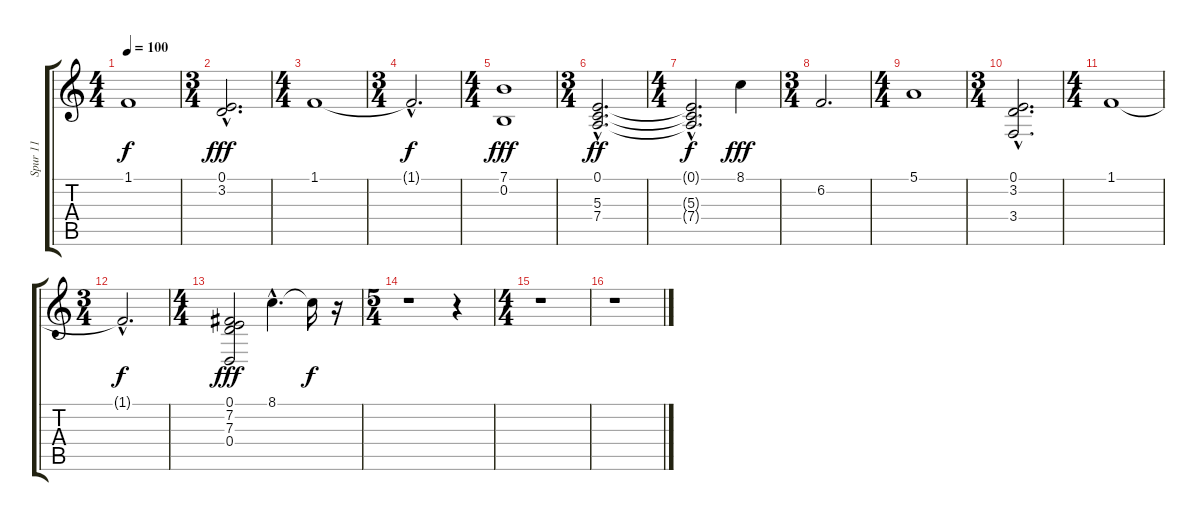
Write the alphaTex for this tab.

\track ("Spur 11" "Spur 11") {instrument stringensemble1}
\staff {score tabs}
\tuning (E4 B3 G3 D3 A2 E2) {hide}
\ts (4 4)
\tempo 100
\clef g2
\ks c
1.1{t}.1{dy f} |
\ts (3 4)
(0.1 3.2{hac}).2{d dy fff} |
\ts (4 4)
1.1.1 |
\ts (3 4)
1.1{hac t}.2{d dy f} |
\ts (4 4)
(7.1 0.2).1{dy fff} |
\ts (3 4)
(0.1{hac} 5.3{hac} 7.4{hac}).2{d dy ff} |
\ts (4 4)
(0.1{t} 5.3{hac t} 7.4{t}).2{d dy f} 8.1.4{dy fff} |
\ts (3 4)
6.2.2{d} |
\ts (4 4)
5.1.1 |
\ts (3 4)
(0.1 3.2{hac} 3.4).2{d} |
\ts (4 4)
1.1.1 |
\ts (3 4)
1.1{hac t}.2{d dy f} |
\ts (4 4)
(0.1 7.2 7.3 0.4).2{dy fff} 8.1{hac}.4{d} 8.1{t}.16{dy f} r.16 |
\ts (5 4)
r.1 r.4 |
\ts (4 4)
r.1 |
r.1
